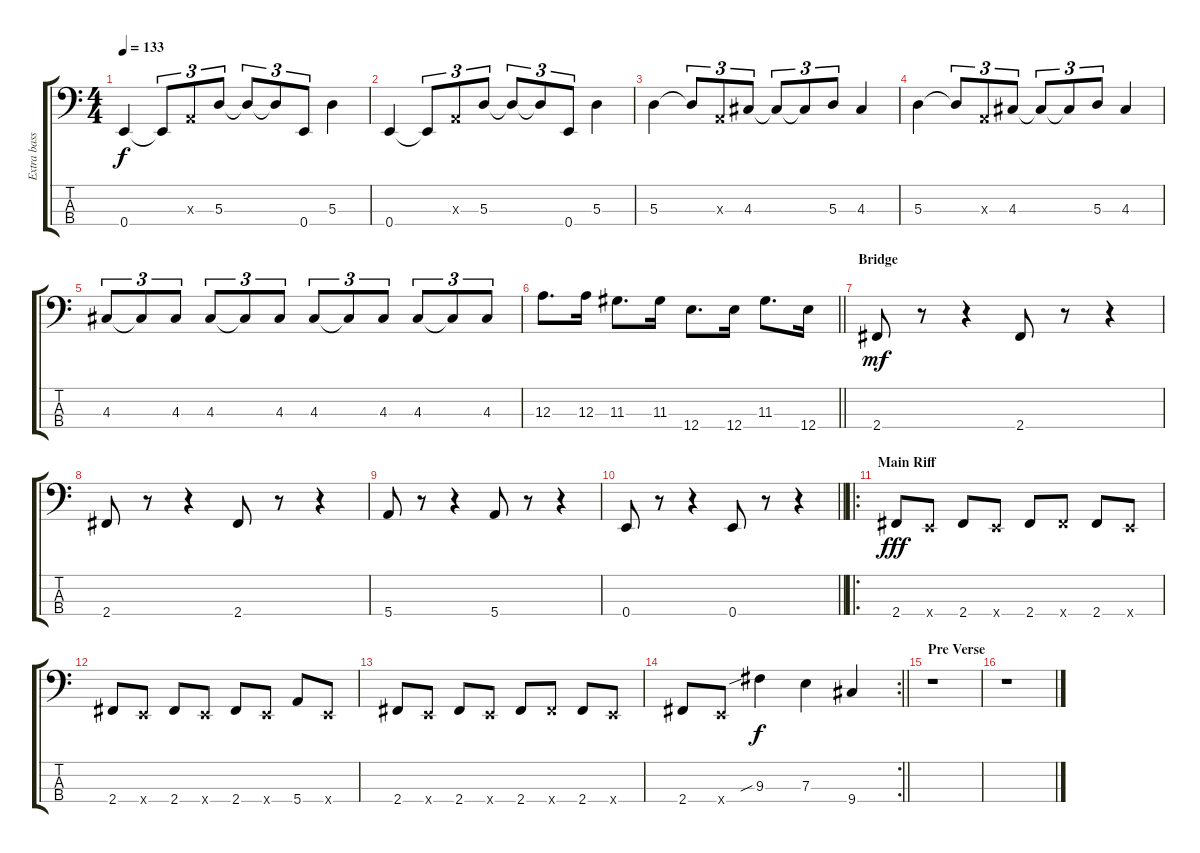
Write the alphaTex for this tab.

\track ("Extra bass" "Extra bass") {instrument electricbassfinger}
\staff {score tabs}
\tuning (G2 D2 A1 E1) {hide}
\ts (4 4)
\tempo 133
\clef f4
\ks c
0.4.4{dy f} 0.4{t}.8{tu (3 2)} 0.3{x}.8{tu (3 2)} 5.3.8{tu (3 2)} 5.3{t}.8{tu (3 2)} 5.3{t}.8{tu (3 2)} 0.4.8{tu (3 2)} 5.3.4 |
0.4.4 0.4{t}.8{tu (3 2)} 0.3{x}.8{tu (3 2)} 5.3.8{tu (3 2)} 5.3{t}.8{tu (3 2)} 5.3{t}.8{tu (3 2)} 0.4.8{tu (3 2)} 5.3.4 |
5.3.4 5.3{t}.8{tu (3 2)} 0.3{x}.8{tu (3 2)} 4.3.8{tu (3 2)} 4.3{t}.8{tu (3 2)} 4.3{t}.8{tu (3 2)} 5.3.8{tu (3 2)} 4.3.4 |
5.3.4 5.3{t}.8{tu (3 2)} 0.3{x}.8{tu (3 2)} 4.3.8{tu (3 2)} 4.3{t}.8{tu (3 2)} 4.3{t}.8{tu (3 2)} 5.3.8{tu (3 2)} 4.3.4 |
4.3.8{tu (3 2)} 4.3{t}.8{tu (3 2)} 4.3.8{tu (3 2)} 4.3.8{tu (3 2)} 4.3{t}.8{tu (3 2)} 4.3.8{tu (3 2)} 4.3.8{tu (3 2)} 4.3{t}.8{tu (3 2)} 4.3.8{tu (3 2)} 4.3.8{tu (3 2)} 4.3{t}.8{tu (3 2)} 4.3.8{tu (3 2)} |
\barLineRight lightlight
12.3.8{d} 12.3.16 11.3.8{d} 11.3.16 12.4.8{d} 12.4.16 11.3.8{d} 12.4.16 |
\section ("" "Bridge ")
2.4.8{dy mf instrument acousticbass} r.8 r.4 2.4.8 r.8 r.4 |
2.4.8 r.8 r.4 2.4.8 r.8 r.4 |
5.4.8 r.8 r.4 5.4.8 r.8 r.4 |
\barLineRight lightlight
0.4.8 r.8 r.4 0.4.8 r.8 r.4 |
\ro
\section ("" "Main Riff")
2.4.8{dy fff instrument electricbassfinger} 0.4{x}.8 2.4.8 0.4{x}.8 2.4.8 2.4{x}.8 2.4.8 0.4{x}.8 |
2.4.8 0.4{x}.8 2.4.8 0.4{x}.8 2.4.8 0.4{x}.8 5.4.8 0.4{x}.8 |
2.4.8 0.4{x}.8 2.4.8 0.4{x}.8 2.4.8 2.4{x}.8 2.4.8 0.4{x}.8 |
\rc 2
\barLineRight lightlight
2.4.8 0.4{x}.8 9.3{sib}.4{dy f} 7.3.4 9.4.4 |
\section ("" "Pre Verse")
r.1 |
r.1
